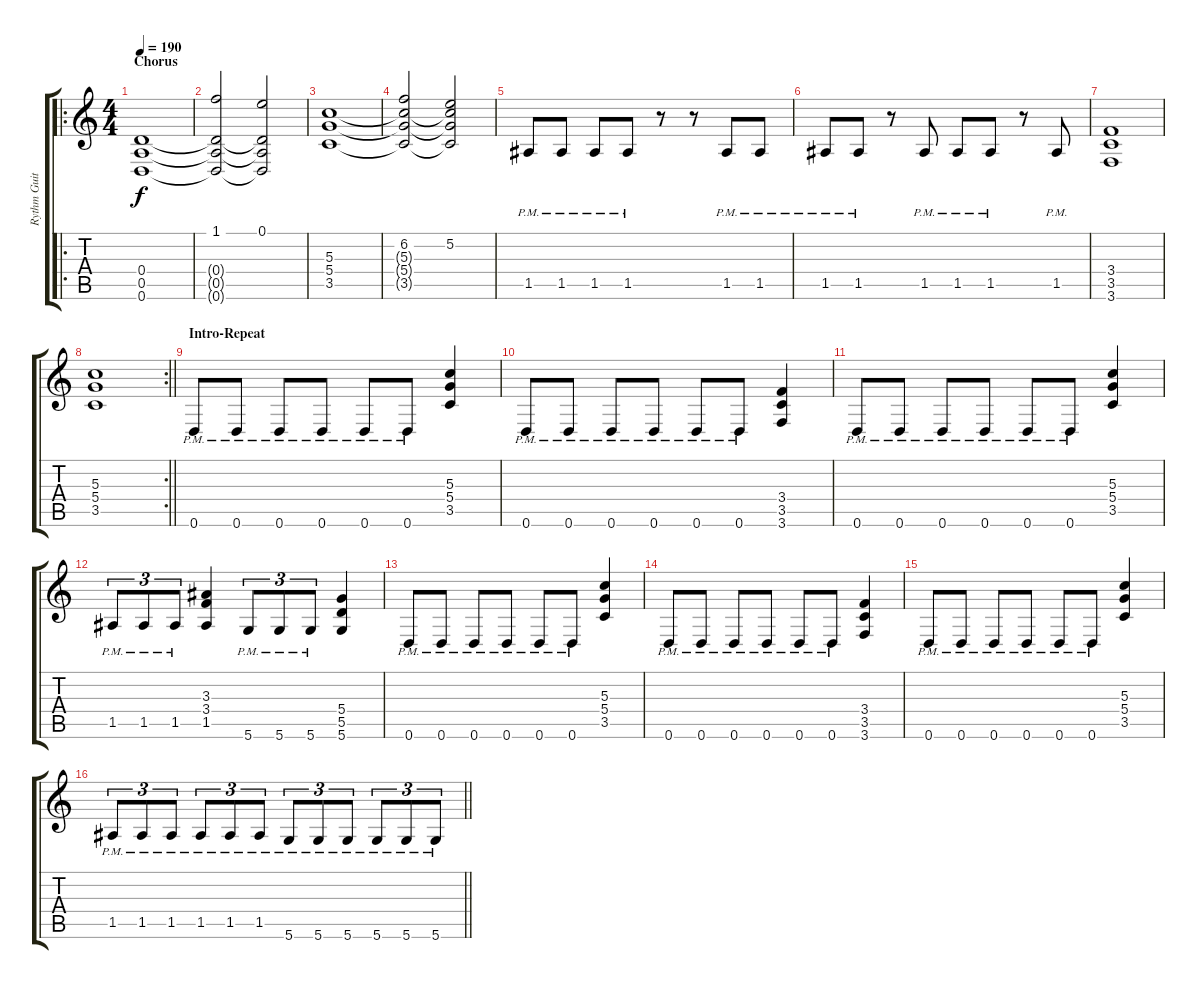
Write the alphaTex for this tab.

\track ("Rythm Guitar I" "Rythm Guit") {instrument distortionguitar}
\staff {score tabs}
\tuning (E4 B3 G3 D3 A2 D2) {hide}
\ro
\ts (4 4)
\section ("" "Chorus")
\tempo 190
\clef g2
\ks c
(0.4 0.5 0.6).1{dy f} |
(1.1 0.4{t} 0.5{t} 0.6{t}).2 (0.1 0.4{t} 0.5{t} 0.6{t}).2 |
(5.3 5.4 3.5).1 |
(6.2 5.3{t} 5.4{t} 3.5{t}).2 (5.2 5.3{t} 5.4{t} 3.5{t}).2 |
1.5{pm}.8 1.5{pm}.8 1.5{pm}.8 1.5{pm}.8 r.8 r.8 1.5{pm}.8 1.5{pm}.8 |
1.5{pm}.8 1.5{pm}.8 r.8 1.5{pm}.8 1.5{pm}.8 1.5{pm}.8 r.8 1.5{pm}.8 |
(3.4 3.5 3.6).1 |
\rc 2
\barLineRight lightlight
(5.3 5.4 3.5).1 |
\section ("" "Intro-Repeat")
0.6{pm}.8 0.6{pm}.8 0.6{pm}.8 0.6{pm}.8 0.6{pm}.8 0.6{pm}.8 (5.3 5.4 3.5).4 |
0.6{pm}.8 0.6{pm}.8 0.6{pm}.8 0.6{pm}.8 0.6{pm}.8 0.6{pm}.8 (3.4 3.5 3.6).4 |
0.6{pm}.8 0.6{pm}.8 0.6{pm}.8 0.6{pm}.8 0.6{pm}.8 0.6{pm}.8 (5.3 5.4 3.5).4 |
1.5{pm}.8{tu (3 2)} 1.5{pm}.8{tu (3 2)} 1.5{pm}.8{tu (3 2)} (3.3 3.4 1.5).4 5.6{pm}.8{tu (3 2)} 5.6{pm}.8{tu (3 2)} 5.6{pm}.8{tu (3 2)} (5.4 5.5 5.6).4 |
0.6{pm}.8 0.6{pm}.8 0.6{pm}.8 0.6{pm}.8 0.6{pm}.8 0.6{pm}.8 (5.3 5.4 3.5).4 |
0.6{pm}.8 0.6{pm}.8 0.6{pm}.8 0.6{pm}.8 0.6{pm}.8 0.6{pm}.8 (3.4 3.5 3.6).4 |
0.6{pm}.8 0.6{pm}.8 0.6{pm}.8 0.6{pm}.8 0.6{pm}.8 0.6{pm}.8 (5.3 5.4 3.5).4 |
\barLineRight lightlight
1.5{pm}.8{tu (3 2)} 1.5{pm}.8{tu (3 2)} 1.5{pm}.8{tu (3 2)} 1.5{pm}.8{tu (3 2)} 1.5{pm}.8{tu (3 2)} 1.5{pm}.8{tu (3 2)} 5.6{pm}.8{tu (3 2)} 5.6{pm}.8{tu (3 2)} 5.6{pm}.8{tu (3 2)} 5.6{pm}.8{tu (3 2)} 5.6{pm}.8{tu (3 2)} 5.6{pm}.8{tu (3 2)}
